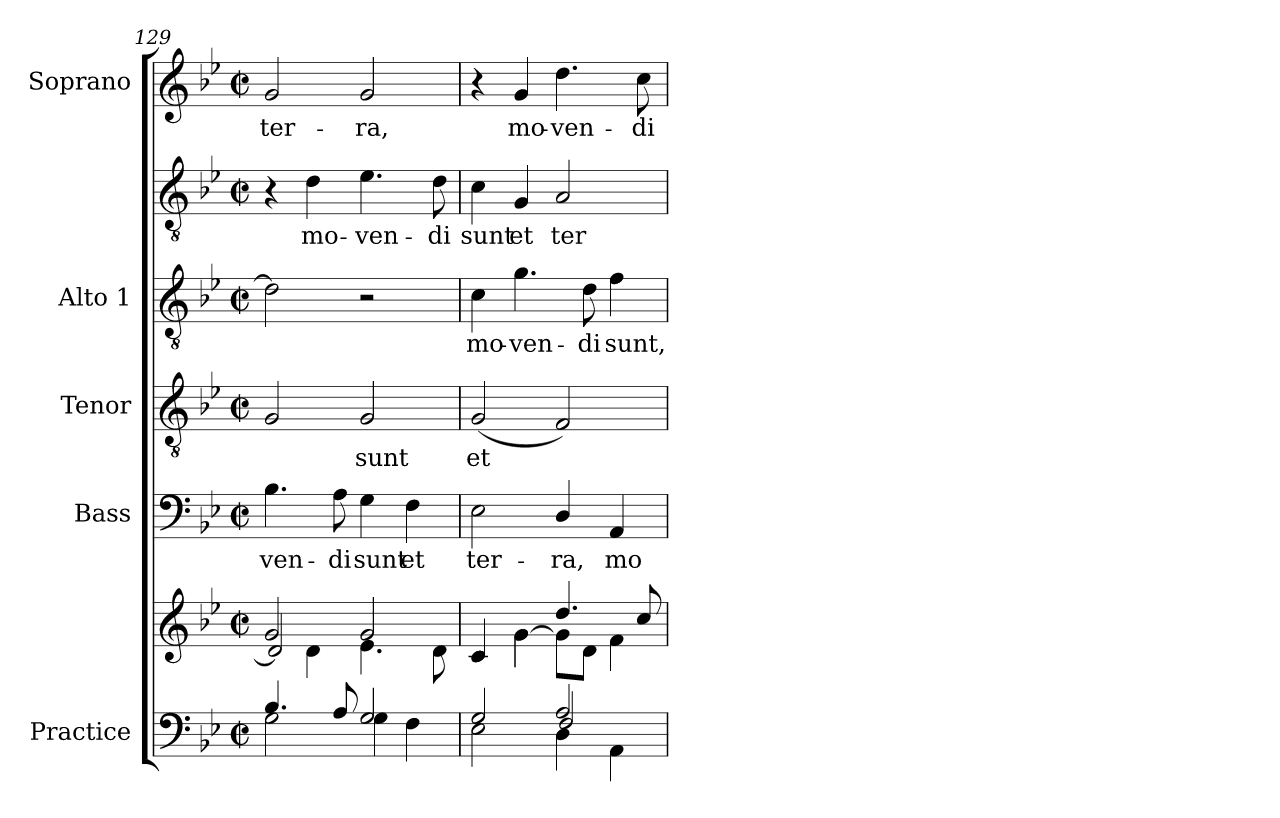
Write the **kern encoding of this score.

**kern	**kern	**kern	**text	**kern	**text	**kern	**text	**kern	**text	**kern	**text
*part5	*part5	*part4	*part4	*part3	*part3	*part2	*part2	*part2	*part2	*part1	*part1
*staff7	*staff6	*staff5	*staff5	*staff4	*staff4	*staff3	*staff3	*staff2	*staff2	*staff1	*staff1
*I"Practice	*	*I"Bass	*	*I"Tenor	*	*I"Alto 1	*	*	*	*I"Soprano	*
*	*	*I'B	*	*I'T	*	*I'A	*	*	*	*I'S	*
*clefF4	*clefG2	*clefF4	*	*clefGv2	*	*clefGv2	*	*clefGv2	*	*clefG2	*
*k[b-e-]	*k[b-e-]	*k[b-e-]	*	*k[b-e-]	*	*k[b-e-]	*	*k[b-e-]	*	*k[b-e-]	*
*B-:	*B-:	*B-:	*	*B-:	*	*B-:	*	*B-:	*	*B-:	*
*M2/2	*M2/2	*M2/2	*	*M2/2	*	*M2/2	*	*M2/2	*	*M2/2	*
*met(c|)	*met(c|)	*met(c|)	*	*met(c|)	*	*met(c|)	*	*met(c|)	*	*met(c|)	*
=129	=129	=129	=129	=129	=129	=129	=129	=129	=129	=129	=129
*^	*^	*	*	*	*	*	*	*	*	*	*
*	*	*	*^	*	*	*	*	*	*	*	*	*	*
!	!	!	!	!	!	!LO:LY:b	!	!	!	!	!	!	!	!LO:LY:b
2G\	4.B-/	2g/	4ryy	2d/]	4.B-	-ven-	2G	.	2d]	.	4r	.	2g	ter-
!	!	!	!	!	!	!	!	!	!	!	!	!LO:LY:b	!	!
.	.	.	4d\	.	.	.	.	.	.	.	4d	mo-	.	.
!	!	!	!	!	!	!LO:LY:b	!	!	!	!	!	!	!	!
.	8A/	.	.	.	8A	-di	.	.	.	.	.	.	.	.
!	!	!	!	!	!	!LO:LY:b	!	!LO:LY:b	!	!	!	!LO:LY:b	!	!LO:LY:b
2G/	4G\	2g/	4.e-\	2ryy	4G	sunt	2G	sunt	2r	.	4.e-	-ven-	2g	-ra,
!	!	!	!	!	!	!LO:LY:b	!	!	!	!	!	!	!	!
.	4F\	.	.	.	4F	et	.	.	.	.	.	.	.	.
!	!	!	!	!	!	!	!	!	!	!	!	!LO:LY:b	!	!
.	.	.	8d\	.	.	.	.	.	.	.	8d	-di	.	.
=130	=130	=130	=130	=130	=130	=130	=130	=130	=130	=130	=130	=130	=130	=130
*	*^	*	*	*	*	*	*	*	*	*	*	*	*	*
!	!	!	!	!	!	!	!LO:LY:b	!	!LO:LY:b	!	!LO:LY:b	!	!LO:LY:b	!	!
2ryy	2G/	2E-\	4ryy	4c/	4c/	2E-	ter-	(<2G	et	4c	-mo-	4c	sunt	4r	.
!	!	!	!	!	!	!	!	!	!	!	!LO:LY:b	!	!LO:LY:b	!	!LO:LY:b
.	.	.	4g\	4G\yy	[4g\	.	.	.	.	4.g	-ven-	4G	et	4g	mo-
!	!	!	!	!	!	!	!LO:LY:b	!	!	!	!	!	!LO:LY:b	!	!LO:LY:b
2A/	2F/	4D\	4.dd/	2ryy	8g\L]	4D/	-ra,	2F)	.	.	.	2A	ter-	4.dd	-ven-
!	!	!	!	!	!	!	!	!	!	!	!LO:LY:b	!	!	!	!
.	.	.	.	.	8d\J	.	.	.	.	8d	-di	.	.	.	.
!	!	!	!	!	!	!	!LO:LY:b	!	!	!	!LO:LY:b	!	!	!	!
.	.	4AA\	.	.	4f\	4AA	mo-	.	.	4f\	sunt,	.	.	.	.
!	!	!	!	!	!	!	!	!	!	!	!	!	!	!	!LO:LY:b
.	.	.	8cc/	.	.	.	.	.	.	.	.	.	.	8cc	-di
*v	*v	*v	*	*	*	*	*	*	*	*	*	*	*	*	*
*	*v	*v	*v	*	*	*	*	*	*	*	*	*	*
=	=	=	=	=	=	=	=	=	=	=	=
*-	*-	*-	*-	*-	*-	*-	*-	*-	*-	*-	*-
